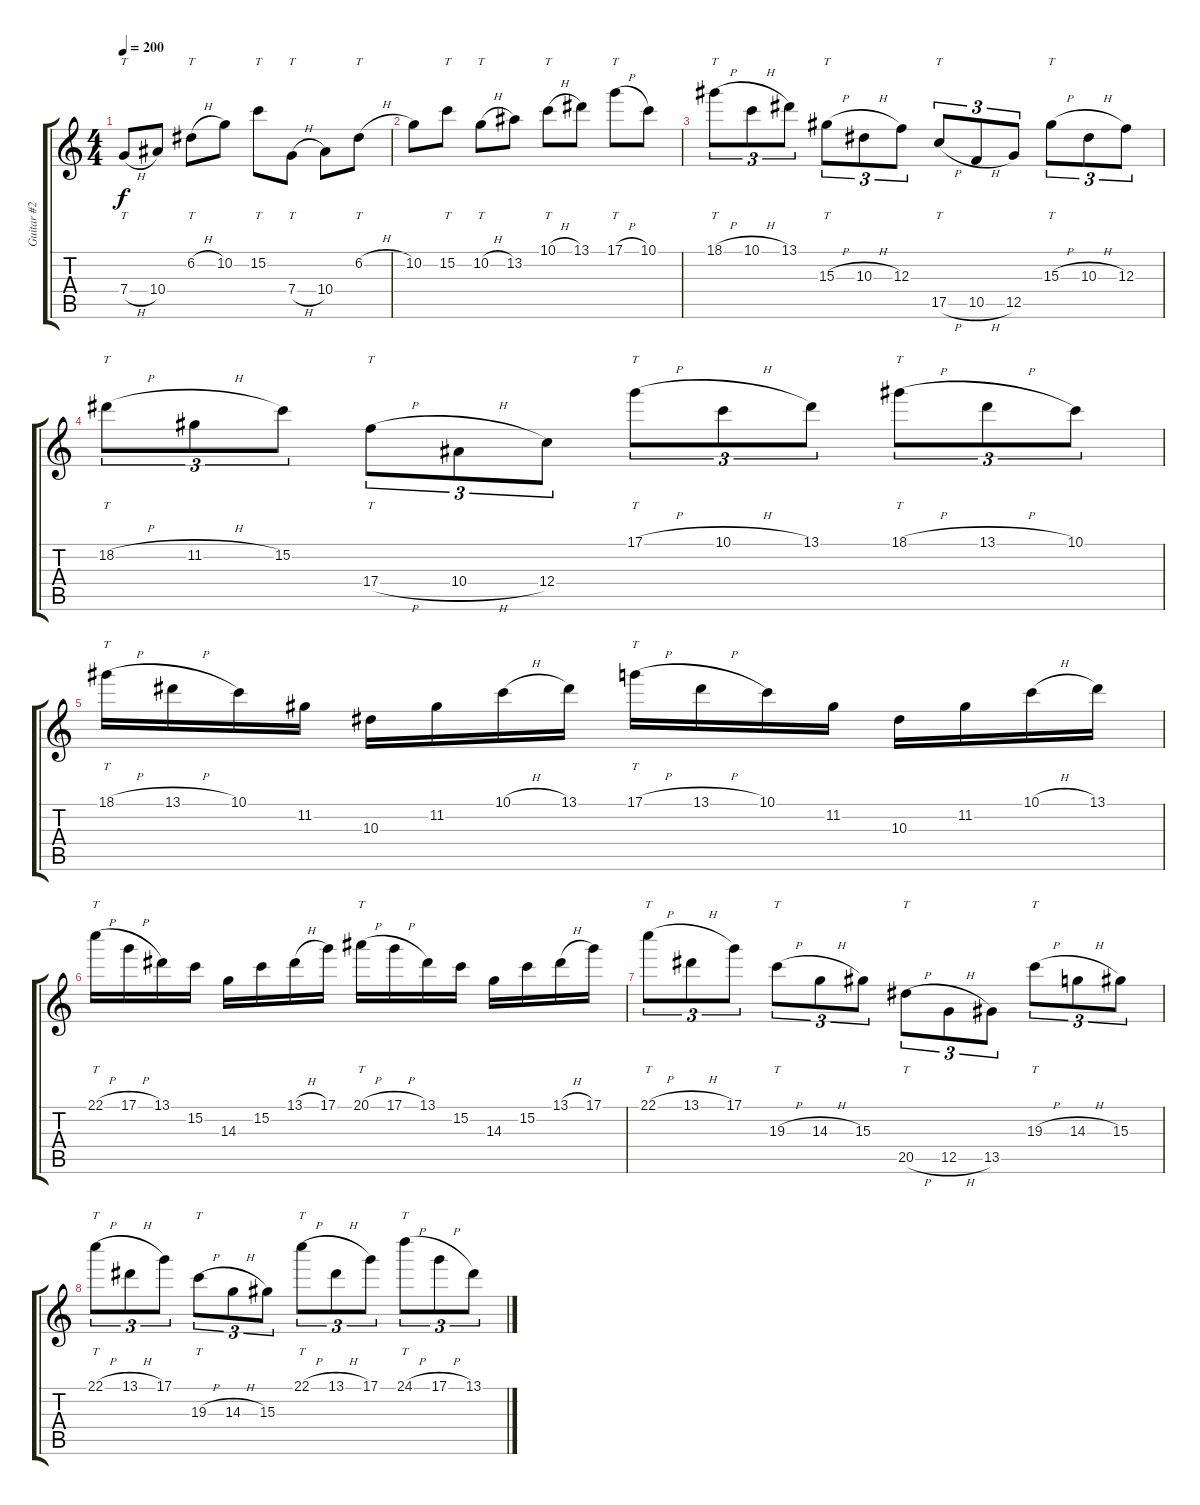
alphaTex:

\track ("Guitar #2" "Guitar #2") {instrument distortionguitar}
\staff {score tabs}
\tuning (D4 A3 F3 C3 G2 C2) {hide}
\ts (4 4)
\tempo 200
\clef g2
\ks c
7.4{h}.8{tt dy f} 10.4.8 6.2{h}.8{tt} 10.2.8 15.2.8{tt} 7.4{h}.8{tt} 10.4.8 6.2{h}.8{tt} |
10.2.8 15.2.8{tt} 10.2{h}.8{tt} 13.2.8 10.1{h}.8{tt} 13.1.8 17.1{h}.8{tt} 10.1.8 |
18.1{h}.8{tt tu (3 2) balance 8} 10.1{h}.8{tu (3 2)} 13.1.8{tu (3 2)} 15.3{h}.8{tt tu (3 2)} 10.3{h}.8{tu (3 2)} 12.3.8{tu (3 2)} 17.5{h}.8{tt tu (3 2)} 10.5{h}.8{tu (3 2)} 12.5.8{tu (3 2)} 15.3{h}.8{tt tu (3 2)} 10.3{h}.8{tu (3 2)} 12.3.8{tu (3 2)} |
18.2{h}.8{tt tu (3 2)} 11.2{h}.8{tu (3 2)} 15.2.8{tu (3 2)} 17.4{h}.8{tt tu (3 2)} 10.4{h}.8{tu (3 2)} 12.4.8{tu (3 2)} 17.1{h}.8{tt tu (3 2)} 10.1{h}.8{tu (3 2)} 13.1.8{tu (3 2)} 18.1{h}.8{tt tu (3 2)} 13.1{h}.8{tu (3 2)} 10.1.8{tu (3 2)} |
18.1{h}.16{tt} 13.1{h}.16 10.1.16 11.2.16 10.3.16 11.2.16 10.1{h}.16 13.1.16 17.1{h}.16{tt} 13.1{h}.16 10.1.16 11.2.16 10.3.16 11.2.16 10.1{h}.16 13.1.16 |
22.1{h}.16{tt} 17.1{h}.16 13.1.16 15.2.16 14.3.16 15.2.16 13.1{h}.16 17.1.16 20.1{h}.16{tt} 17.1{h}.16 13.1.16 15.2.16 14.3.16 15.2.16 13.1{h}.16 17.1.16 |
22.1{h}.8{tt tu (3 2)} 13.1{h}.8{tu (3 2)} 17.1.8{tu (3 2)} 19.3{h}.8{tt tu (3 2)} 14.3{h}.8{tu (3 2)} 15.3.8{tu (3 2)} 20.5{h}.8{tt tu (3 2)} 12.5{h}.8{tu (3 2)} 13.5.8{tu (3 2)} 19.3{h}.8{tt tu (3 2)} 14.3{h}.8{tu (3 2)} 15.3.8{tu (3 2)} |
22.1{h}.8{tt tu (3 2)} 13.1{h}.8{tu (3 2)} 17.1.8{tu (3 2)} 19.3{h}.8{tt tu (3 2)} 14.3{h}.8{tu (3 2)} 15.3.8{tu (3 2)} 22.1{h}.8{tt tu (3 2)} 13.1{h}.8{tu (3 2)} 17.1.8{tu (3 2)} 24.1{h}.8{tt tu (3 2)} 17.1{h}.8{tu (3 2)} 13.1.8{tu (3 2)}
